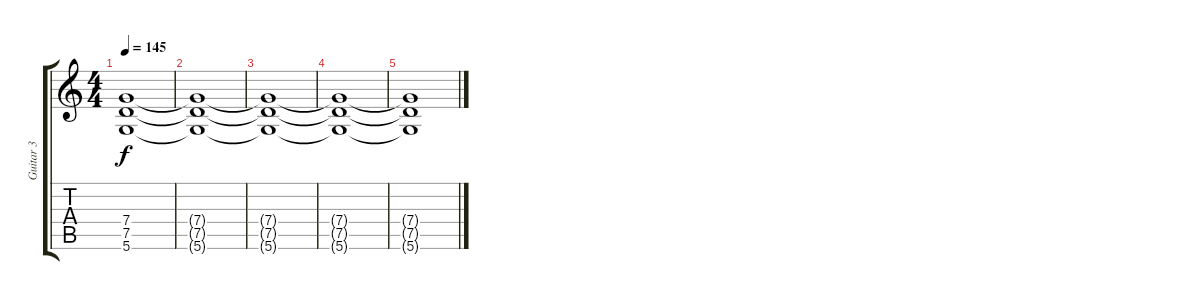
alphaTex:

\track ("Guitar 3" "Guitar 3") {instrument distortionguitar}
\staff {score tabs}
\tuning (D4 A3 F3 C3 G2 D2) {hide}
\ts (4 4)
\tempo 145
\clef g2
\ks c
(7.4 7.5 5.6).1{dy f} |
(7.4{t} 7.5{t} 5.6{t}).1 |
(7.4{t} 7.5{t} 5.6{t}).1 |
(7.4{t} 7.5{t} 5.6{t}).1 |
(7.4{t} 7.5{t} 5.6{t}).1
